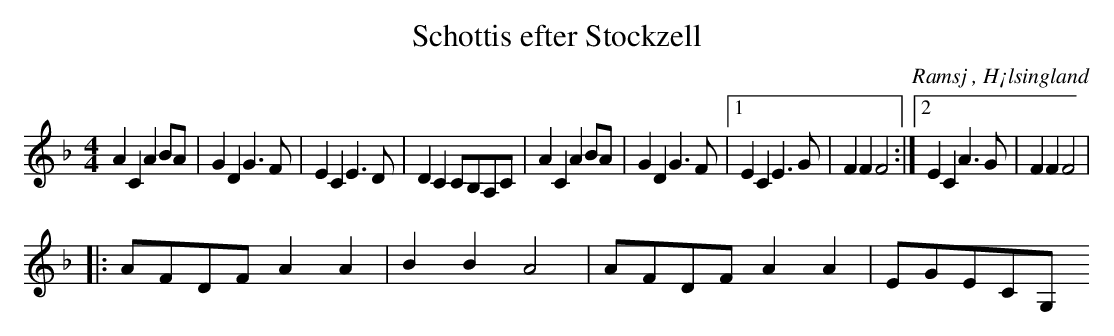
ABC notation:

X:1
T: Schottis efter Stockzell
O: Ramsj , H¡lsingland
M: 4/4
L: 1/8
K: F
A2 C2 A2 BA|G2 D2 G2>F2|E2 C2 E2>D2|D2 C2 CB,A,C|A2 C2 A2 BA|G2 D2 G2>F2|1 E2 C2 E2>G2|F2 F2 F4:|2 E2 C2 A2>G2|F2 F2 F4|
|:AFDF A2 A2| B2 B2 A4|AFDF A2 A2|EGECG,
